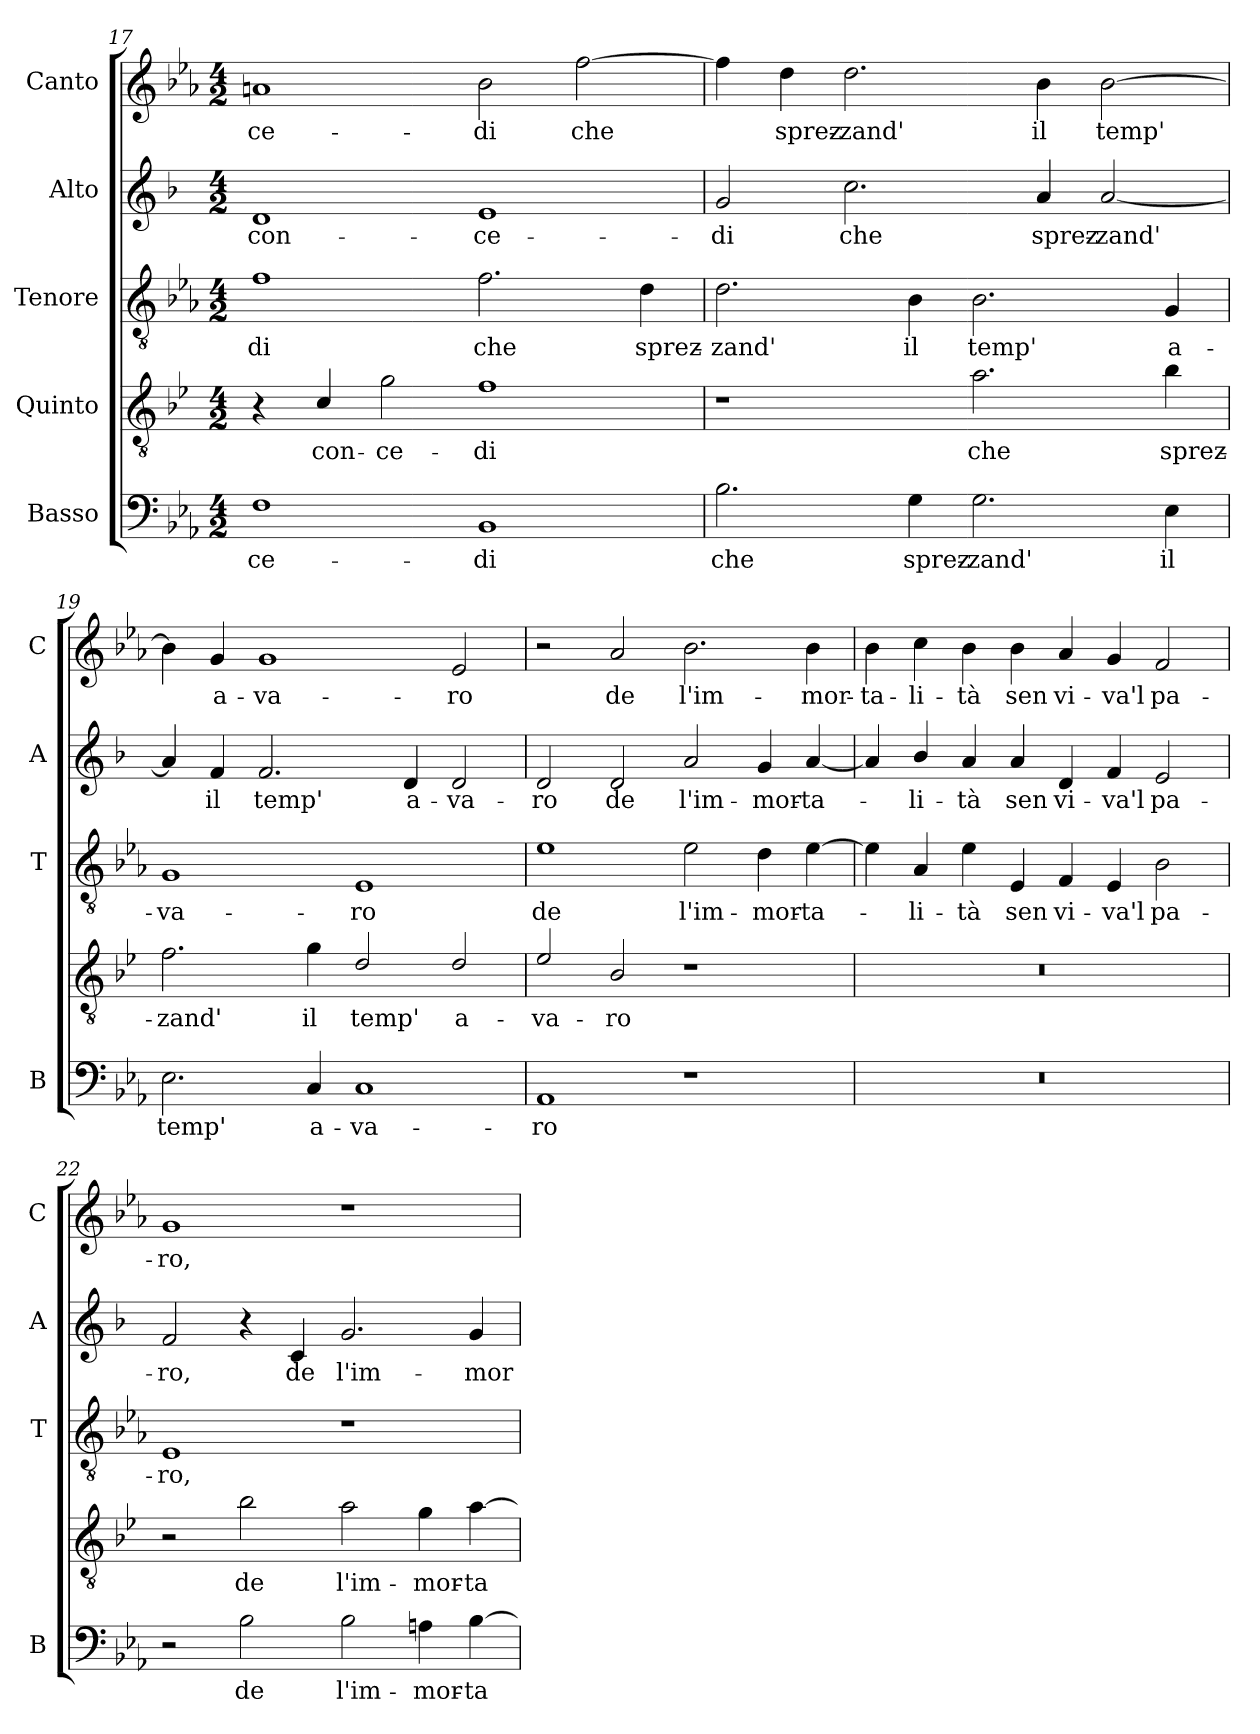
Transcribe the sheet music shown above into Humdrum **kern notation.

**kern	**text	**kern	**text	**kern	**text	**kern	**text	**kern	**text
*part5	*part5	*part4	*part4	*part3	*part3	*part2	*part2	*part1	*part1
*staff5	*staff5	*staff4	*staff4	*staff3	*staff3	*staff2	*staff2	*staff1	*staff1
*I"Basso	*	*I"Quinto	*	*I"Tenore	*	*I"Alto	*	*I"Canto	*
*I'B	*	*	*	*I'T	*	*I'A	*	*I'C	*
!!LO:LB:g=z
*clefF4	*	*clefGv2	*	*clefGv2	*	*clefG2	*	*clefG2	*
*	*	*ITrd4c7	*	*	*	*ITrd1c2	*	*	*
*k[b-e-a-]	*	*k[b-e-a-]	*	*k[b-e-a-]	*	*k[b-e-a-]	*	*k[b-e-a-]	*
*E-:	*	*E-:	*	*E-:	*	*E-:	*	*E-:	*
*M4/2	*	*M4/2	*	*M4/2	*	*M4/2	*	*M4/2	*
=17	=17	=17	=17	=17	=17	=17	=17	=17	=17
!	!LO:LY:b	!	!	!	!LO:LY:b	!	!LO:LY:b	!	!LO:LY:b
1F	-ce-	4r	.	1f	-di	1c	con-	1an	-ce-
!	!	!	!LO:LY:b	!	!	!	!	!	!
.	.	4F/	con-	.	.	.	.	.	.
!	!	!	!LO:LY:b	!	!	!	!	!	!
.	.	2c\	-ce-	.	.	.	.	.	.
!	!LO:LY:b	!	!LO:LY:b	!	!LO:LY:b	!	!LO:LY:b	!	!LO:LY:b
1BB-	-di	1B-	-di	2.f\	che	1d	-ce-	2b-\	-di
!	!	!	!	!	!	!	!	!	!LO:LY:b
.	.	.	.	.	.	.	.	[2ff\	che
!	!	!	!	!	!LO:LY:b	!	!	!	!
.	.	.	.	4d\	sprez-	.	.	.	.
=18	=18	=18	=18	=18	=18	=18	=18	=18	=18
!	!LO:LY:b	!	!	!	!LO:LY:b	!	!LO:LY:b	!	!
2.B-\	che	1r	.	2.d\	-zand'	2f/	-di	4ff\]	.
!	!	!	!	!	!	!	!	!	!LO:LY:b
.	.	.	.	.	.	.	.	4dd\	sprez-
!	!	!	!	!	!	!	!LO:LY:b	!	!LO:LY:b
.	.	.	.	.	.	2.b-\	che	2.dd\	-zand'
!	!LO:LY:b	!	!	!	!LO:LY:b	!	!	!	!
4G\	sprez-	.	.	4B-\	il	.	.	.	.
!	!LO:LY:b	!	!LO:LY:b	!	!LO:LY:b	!	!	!	!
2.G\	-zand'	2.d\	che	2.B-\	temp'	.	.	.	.
!	!	!	!	!	!	!	!LO:LY:b	!	!LO:LY:b
.	.	.	.	.	.	4g/	sprez-	4b-\	il
!	!	!	!	!	!	!	!LO:LY:b	!	!LO:LY:b
.	.	.	.	.	.	[2g/	-zand'	[2b-\	temp'
!	!LO:LY:b	!	!LO:LY:b	!	!LO:LY:b	!	!	!	!
4E-\	il	4e-\	sprez-	4G/	a-	.	.	.	.
=19	=19	=19	=19	=19	=19	=19	=19	=19	=19
!	!LO:LY:b	!	!LO:LY:b	!	!LO:LY:b	!	!	!	!
2.E-\	temp'	2.B-\	-zand'	1G	-va-	4g/]	.	4b-\]	.
!	!	!	!	!	!	!	!LO:LY:b	!	!LO:LY:b
.	.	.	.	.	.	4e-/	il	4g/	a-
!	!	!	!	!	!	!	!LO:LY:b	!	!LO:LY:b
.	.	.	.	.	.	2.e-/	temp'	1g	-va-
!	!LO:LY:b	!	!LO:LY:b	!	!	!	!	!	!
4C/	a-	4c\	il	.	.	.	.	.	.
!	!LO:LY:b	!	!LO:LY:b	!	!LO:LY:b	!	!	!	!
1C	-va-	2G/	temp'	1E-	-ro	.	.	.	.
!	!	!	!	!	!	!	!LO:LY:b	!	!
.	.	.	.	.	.	4c/	a-	.	.
!	!	!	!LO:LY:b	!	!	!	!LO:LY:b	!	!LO:LY:b
.	.	2G/	a-	.	.	2c/	-va-	2e-/	-ro
=20	=20	=20	=20	=20	=20	=20	=20	=20	=20
!	!LO:LY:b	!	!LO:LY:b	!	!LO:LY:b	!	!LO:LY:b	!	!
1AA-	-ro	2A-/	-va-	1e-	de	2c/	-ro	2r	.
!	!	!	!LO:LY:b	!	!	!	!LO:LY:b	!	!LO:LY:b
.	.	2E-/	-ro	.	.	2c/	de	2a-/	de
!	!	!	!	!	!LO:LY:b	!	!LO:LY:b	!	!LO:LY:b
1r	.	1r	.	2e-\	l'im-	2g/	l'im-	2.b-\	l'im-
!	!	!	!	!	!LO:LY:b	!	!LO:LY:b	!	!
.	.	.	.	4d\	-mor-	4f/	-mor-	.	.
!	!	!	!	!	!LO:LY:b	!	!LO:LY:b	!	!LO:LY:b
.	.	.	.	[4e-\	-ta-	[4g/	-ta-	4b-\	-mor-
!!LO:LB:g=z
=21	=21	=21	=21	=21	=21	=21	=21	=21	=21
!	!	!	!	!	!	!	!	!	!LO:LY:b
0r	.	0r	.	4e-\]	.	4g/]	.	4b-\	-ta-
!	!	!	!	!	!LO:LY:b	!	!LO:LY:b	!	!LO:LY:b
.	.	.	.	4A-/	-li-	4a-/	-li-	4cc\	-li-
!	!	!	!	!	!LO:LY:b	!	!LO:LY:b	!	!LO:LY:b
.	.	.	.	4e-\	-tà	4g/	-tà	4b-\	-tà
!	!	!	!	!	!LO:LY:b	!	!LO:LY:b	!	!LO:LY:b
.	.	.	.	4E-/	sen	4g/	sen	4b-\	sen
!	!	!	!	!	!LO:LY:b	!	!LO:LY:b	!	!LO:LY:b
.	.	.	.	4F/	vi-	4c/	vi-	4a-/	vi-
!	!	!	!	!	!LO:LY:b	!	!LO:LY:b	!	!LO:LY:b
.	.	.	.	4E-/	-va'l	4e-/	-va'l	4g/	-va'l
!	!	!	!	!	!LO:LY:b	!	!LO:LY:b	!	!LO:LY:b
.	.	.	.	2B-\	pa-	2d/	pa-	2f/	pa-
=22	=22	=22	=22	=22	=22	=22	=22	=22	=22
!	!	!	!	!	!LO:LY:b	!	!LO:LY:b	!	!LO:LY:b
2r	.	2r	.	1E-	-ro,	2e-/	-ro,	1g	-ro,
!	!LO:LY:b	!	!LO:LY:b	!	!	!	!	!	!
2B-\	de	2e-\	de	.	.	4r	.	.	.
!	!	!	!	!	!	!	!LO:LY:b	!	!
.	.	.	.	.	.	4B-/	de	.	.
!	!LO:LY:b	!	!LO:LY:b	!	!	!	!LO:LY:b	!	!
2B-\	l'im-	2d\	l'im-	1r	.	2.f/	l'im-	1r	.
!	!LO:LY:b	!	!LO:LY:b	!	!	!	!	!	!
4An\	-mor-	4c\	-mor-	.	.	.	.	.	.
!	!LO:LY:b	!	!LO:LY:b	!	!	!	!LO:LY:b	!	!
[4B-\	-ta-	[4d\	-ta-	.	.	4f/	-mor-	.	.
=	=	=	=	=	=	=	=	=	=
*-	*-	*-	*-	*-	*-	*-	*-	*-	*-
